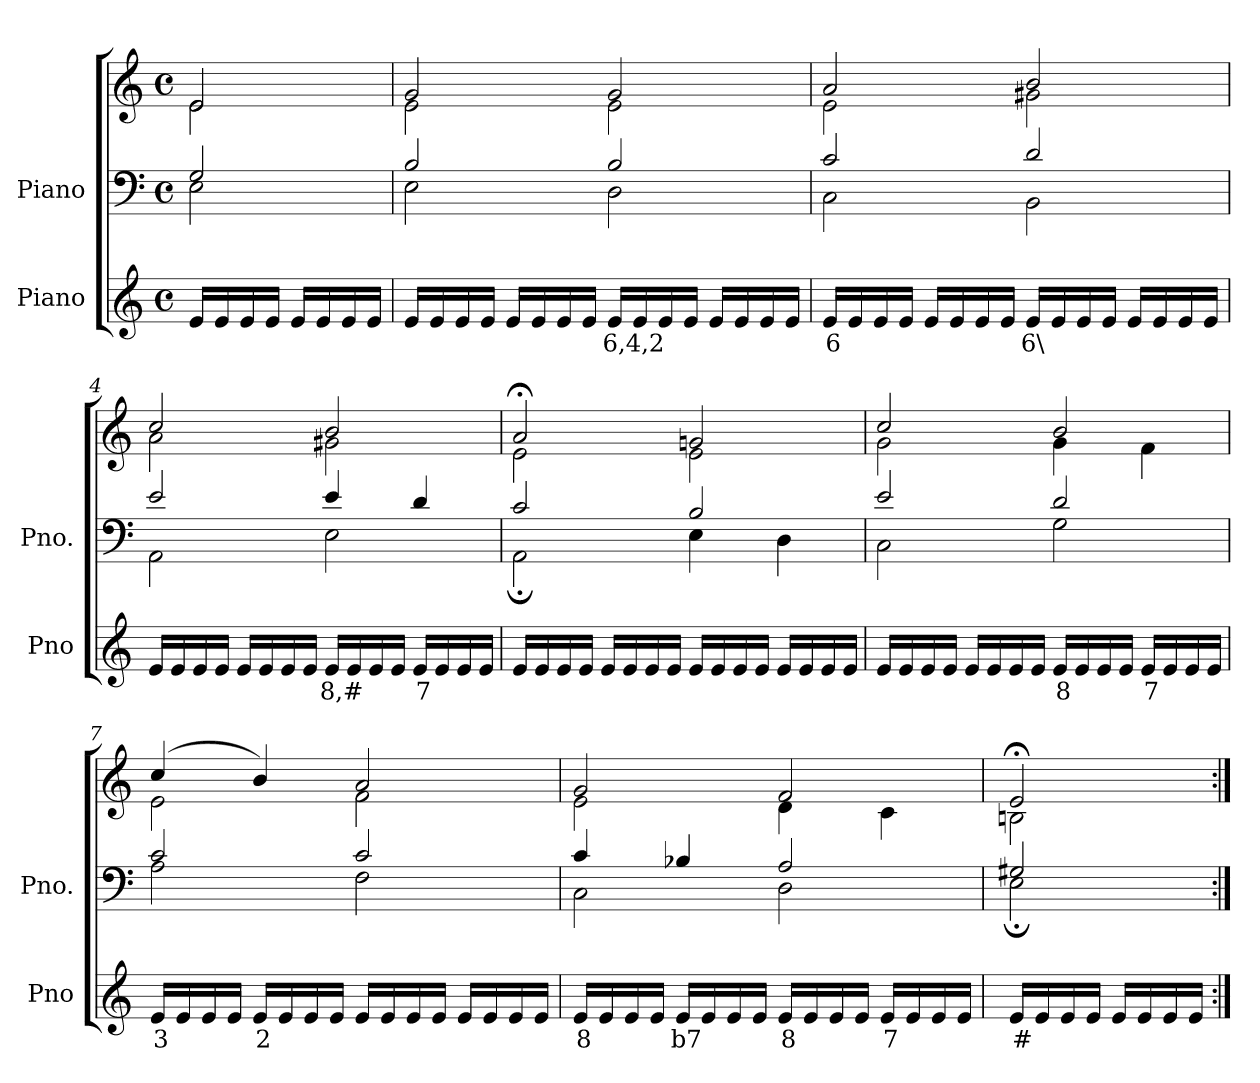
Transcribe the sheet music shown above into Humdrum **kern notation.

**kern	**text	**kern	**kern
*part2	*part2	*part1	*part1
*staff3	*staff3	*staff2	*staff1
*I"Piano	*	*I"Piano	*
*I'Pno	*	*I'Pno.	*
*clefG2	*	*clefF4	*clefG2
*k[]	*	*k[]	*k[]
*M4/4	*	*M4/4	*M4/4
*met(c)	*	*met(c)	*met(c)
=1	=1	=1	=1
*	*	*^	*^
16e/LL	.	2G/	2E\	2e/	2e\
16e/	.	.	.	.	.
16e/	.	.	.	.	.
16e/JJ	.	.	.	.	.
16e/LL	.	.	.	.	.
16e/	.	.	.	.	.
16e/	.	.	.	.	.
16e/JJ	.	.	.	.	.
=2	=2	=2	=2	=2	=2
16e/LL	.	2B/	2E\	2g/	2e\
16e/	.	.	.	.	.
16e/	.	.	.	.	.
16e/JJ	.	.	.	.	.
16e/LL	.	.	.	.	.
16e/	.	.	.	.	.
16e/	.	.	.	.	.
16e/JJ	.	.	.	.	.
!	!LO:LY:b	!	!	!	!
16e/LL	6,4,2	2B/	2D\	2g/	2e\
16e/	.	.	.	.	.
16e/	.	.	.	.	.
16e/JJ	.	.	.	.	.
16e/LL	.	.	.	.	.
16e/	.	.	.	.	.
16e/	.	.	.	.	.
16e/JJ	.	.	.	.	.
=3	=3	=3	=3	=3	=3
!	!LO:LY:b	!	!	!	!
16e/LL	6	2c/	2C\	2a/	2e\
16e/	.	.	.	.	.
16e/	.	.	.	.	.
16e/JJ	.	.	.	.	.
16e/LL	.	.	.	.	.
16e/	.	.	.	.	.
16e/	.	.	.	.	.
16e/JJ	.	.	.	.	.
!	!LO:LY:b	!	!	!	!
16e/LL	6\	2d/	2BB\	2b/	2g#X\
16e/	.	.	.	.	.
16e/	.	.	.	.	.
16e/JJ	.	.	.	.	.
16e/LL	.	.	.	.	.
16e/	.	.	.	.	.
16e/	.	.	.	.	.
16e/JJ	.	.	.	.	.
=4	=4	=4	=4	=4	=4
16e/LL	.	2e/	2AA\	2cc/	2a\
16e/	.	.	.	.	.
16e/	.	.	.	.	.
16e/JJ	.	.	.	.	.
16e/LL	.	.	.	.	.
16e/	.	.	.	.	.
16e/	.	.	.	.	.
16e/JJ	.	.	.	.	.
!	!LO:LY:b	!	!	!	!
16e/LL	8,#	4e/	2E\	2b/	2g#X\
16e/	.	.	.	.	.
16e/	.	.	.	.	.
16e/JJ	.	.	.	.	.
!	!LO:LY:b	!	!	!	!
16e/LL	7	4d/	.	.	.
16e/	.	.	.	.	.
16e/	.	.	.	.	.
16e/JJ	.	.	.	.	.
=5	=5	=5	=5	=5	=5
16e/LL	.	2c/	2AA;\	2a;</	2e\
16e/	.	.	.	.	.
16e/	.	.	.	.	.
16e/JJ	.	.	.	.	.
16e/LL	.	.	.	.	.
16e/	.	.	.	.	.
16e/	.	.	.	.	.
16e/JJ	.	.	.	.	.
16e/LL	.	2B/	4E\	2gn/	2e\
16e/	.	.	.	.	.
16e/	.	.	.	.	.
16e/JJ	.	.	.	.	.
!	!LO:LY:b	!	!	!	!
16e/LL	_	.	4D\	.	.
16e/	.	.	.	.	.
16e/	.	.	.	.	.
16e/JJ	.	.	.	.	.
=6	=6	=6	=6	=6	=6
16e/LL	.	2e/	2C\	2cc/	2g\
16e/	.	.	.	.	.
16e/	.	.	.	.	.
16e/JJ	.	.	.	.	.
16e/LL	.	.	.	.	.
16e/	.	.	.	.	.
16e/	.	.	.	.	.
16e/JJ	.	.	.	.	.
!	!LO:LY:b	!	!	!	!
16e/LL	8	2d/	2G\	2b/	4g\
16e/	.	.	.	.	.
16e/	.	.	.	.	.
16e/JJ	.	.	.	.	.
!	!LO:LY:b	!	!	!	!
16e/LL	7	.	.	.	4f\
16e/	.	.	.	.	.
16e/	.	.	.	.	.
16e/JJ	.	.	.	.	.
=7	=7	=7	=7	=7	=7
!	!LO:LY:b	!	!	!	!
16e/LL	3	2c/	2A\	(>4cc/	2e\
16e/	.	.	.	.	.
16e/	.	.	.	.	.
16e/JJ	.	.	.	.	.
!	!LO:LY:b	!	!	!	!
16e/LL	2	.	.	4b/)	.
16e/	.	.	.	.	.
16e/	.	.	.	.	.
16e/JJ	.	.	.	.	.
16e/LL	.	2c/	2F\	2a/	2f\
16e/	.	.	.	.	.
16e/	.	.	.	.	.
16e/JJ	.	.	.	.	.
16e/LL	.	.	.	.	.
16e/	.	.	.	.	.
16e/	.	.	.	.	.
16e/JJ	.	.	.	.	.
=8	=8	=8	=8	=8	=8
!	!LO:LY:b	!	!	!	!
16e/LL	8	4c/	2C\	2g/	2e\
16e/	.	.	.	.	.
16e/	.	.	.	.	.
16e/JJ	.	.	.	.	.
!	!LO:LY:b	!	!	!	!
16e/LL	b7	4B-X/	.	.	.
16e/	.	.	.	.	.
16e/	.	.	.	.	.
16e/JJ	.	.	.	.	.
!	!LO:LY:b	!	!	!	!
16e/LL	8	2A/	2D\	2f/	4d\
16e/	.	.	.	.	.
16e/	.	.	.	.	.
16e/JJ	.	.	.	.	.
!	!LO:LY:b	!	!	!	!
16e/LL	7	.	.	.	4c\
16e/	.	.	.	.	.
16e/	.	.	.	.	.
16e/JJ	.	.	.	.	.
=9	=9	=9	=9	=9	=9
!	!LO:LY:b	!	!	!	!
16e/LL	#	2G#X/	2E;\	2e;</	2Bn\
16e/	.	.	.	.	.
16e/	.	.	.	.	.
16e/JJ	.	.	.	.	.
16e/LL	.	.	.	.	.
16e/	.	.	.	.	.
16e/	.	.	.	.	.
16e/JJ	.	.	.	.	.
*	*	*v	*v	*	*
*	*	*	*v	*v
=:|!	=:|!	=:|!	=:|!
*-	*-	*-	*-
